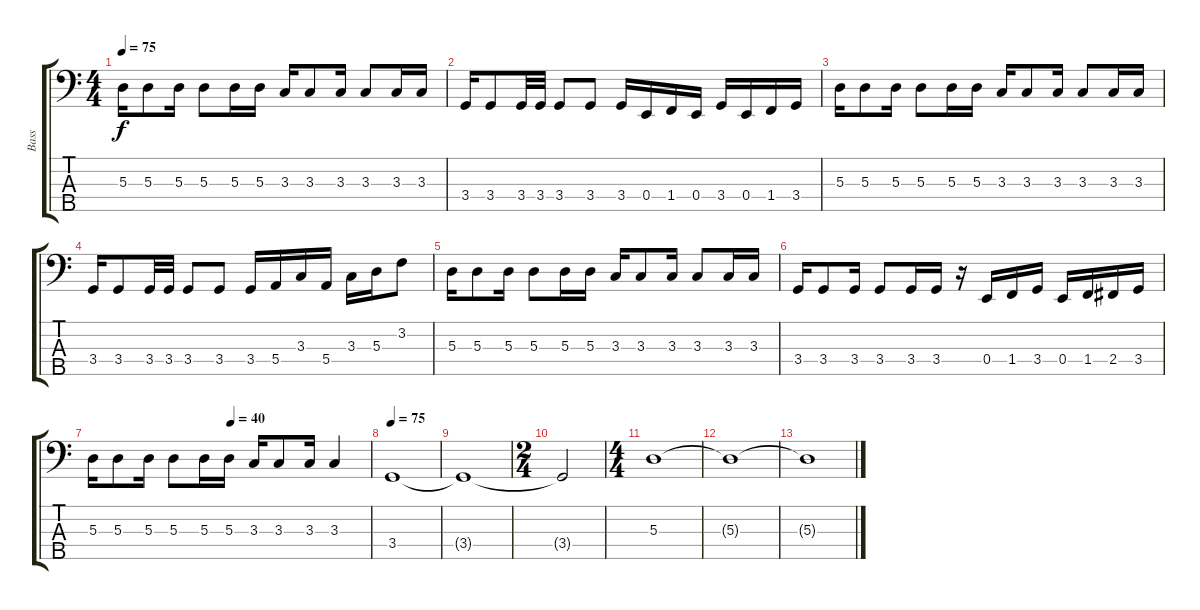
\track ("Bass" "Bass") {instrument electricbassfinger}
\staff {score tabs}
\tuning (G2 D2 A1 E1 B0) {hide}
\ts (4 4)
\tempo 75
\clef f4
\ks c
5.3.16{dy f} 5.3.8 5.3.16 5.3.8 5.3.16 5.3.16 3.3.16 3.3.8 3.3.16 3.3.8 3.3.16 3.3.16 |
3.4.16 3.4.8 3.4.32 3.4.32 3.4.8 3.4.8 3.4.16 0.4.16 1.4.16 0.4.16 3.4.16 0.4.16 1.4.16 3.4.16 |
5.3.16 5.3.8 5.3.16 5.3.8 5.3.16 5.3.16 3.3.16 3.3.8 3.3.16 3.3.8 3.3.16 3.3.16 |
3.4.16 3.4.8 3.4.32 3.4.32 3.4.8 3.4.8 3.4.16 5.4.16 3.3.16 5.4.16 3.3.16 5.3.16 3.2.8 |
5.3.16 5.3.8 5.3.16 5.3.8 5.3.16 5.3.16 3.3.16 3.3.8 3.3.16 3.3.8 3.3.16 3.3.16 |
3.4.16 3.4.8 3.4.16 3.4.8 3.4.16 3.4.16 r.16 0.4.16 1.4.16 3.4.16 0.4.16 1.4.16 2.4.16 3.4.16 |
\tempo (40 0.5)
5.3.16 5.3.8 5.3.16 5.3.8 5.3.16 5.3.16 3.3.16 3.3.8 3.3.16 3.3.4 |
\tempo 75
3.4.1 |
3.4{t}.1 |
\ts (2 4)
3.4{t}.2 |
\ts (4 4)
5.3.1 |
5.3{t}.1 |
5.3{t}.1
